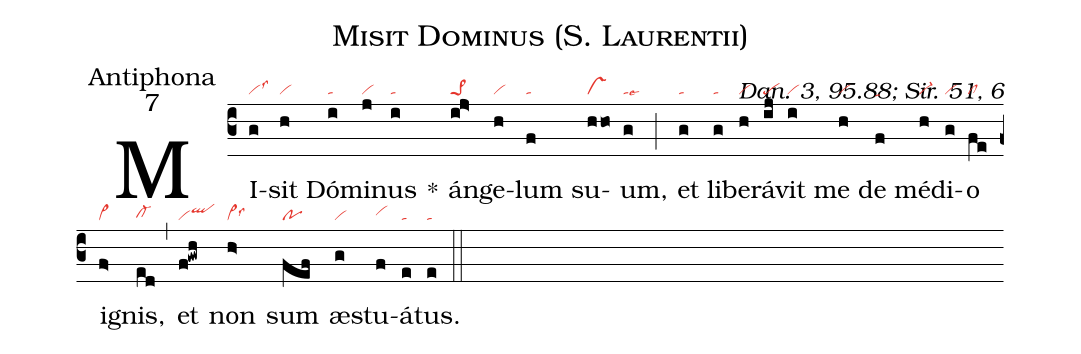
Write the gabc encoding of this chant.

name:Misit Dominus (S. Laurentii);
office-part:Antiphona;
mode:7;
commentary:Dan. 3, 95.88; Sir. 51, 6;
nabc-lines:1;
%%
(c3)
MI(g|vilss3)sit(h|vi) Dó(i|ta)mi(j|vi)nus(i|ta) *()
án(i!j>|pe>1)ge(h|vi)lum(f|ta) su(hho|vs)um,(g|talse6) (;)
et(g|ta) li(g|ta)be(h|vi)rá(ij|pe)vit(i|vi) me(h|vi) de(f|tahe) mé(h|vi-)di(g|vi)o(fe|cl) i(f>|vi>)gnis,(ed|cl-hg) (,)
et(f!gwh|viqlhi) non(h>|vi>lss6) sum(fef|po) æ(g|vi)stu(f|vihh)á(e|ta)tus.(e|ta) (::)
